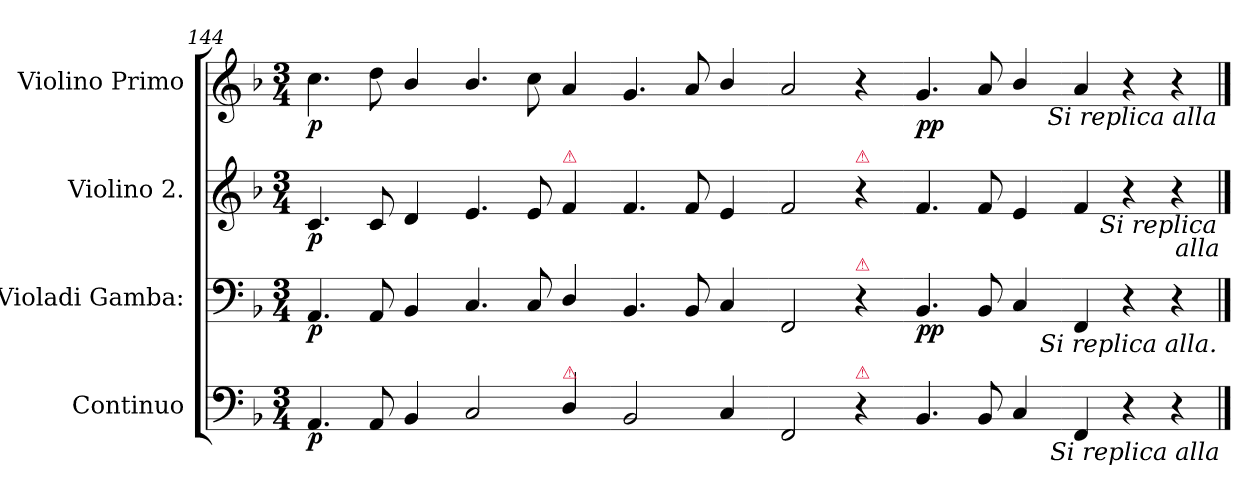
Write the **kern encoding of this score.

**kern	**dynam	**kern	**dynam	**kern	**dynam	**kern	**dynam
*part4	*part4	*part3	*part3	*part2	*part2	*part1	*part1
*staff4	*staff4	*staff3	*staff3	*staff2	*staff2	*staff1	*staff1
*I"Continuo	*	*I"Violadi Gamba:	*	*I"Violino 2.	*	*I"Violino Primo	*
*	*	*	*	*I'vl 2	*	*I'vl 1	*
*clefF4	*	*clefF4	*	*clefG2	*	*clefG2	*
*k[b-]	*	*k[b-]	*	*k[b-]	*	*k[b-]	*
*F:	*	*F:	*	*F:	*	*F:	*
*M3/4	*	*M3/4	*	*M3/4	*	*M3/4	*
=144	=144	=144	=144	=144	=144	=144	=144
4.AA/	p.	4.AA/	p	4.c/	p	4.cc\	p
8AA/	.	8AA/	.	8c/	.	8dd\	.
4BB-/	.	4BB-/	.	4d/	.	4b-/	.
=145-	=145-	=145-	=145-	=145-	=145-	=145-	=145-
2C/	.	4.C/	.	4.e/	.	4.b-/	.
.	.	8C/	.	8e/	.	8cc\	.
!	!	!	!	!LO:TX:a:color=crimson:t=⚠	!	!	!
!LO:TX:a:color=crimson:t=⚠	!	!	!	!	!	!	!
4D/	.	4D/	.	4f/	.	4a/	.
=146-	=146-	=146-	=146-	=146-	=146-	=146-	=146-
2BB-/	.	4.BB-/	.	4.f/	.	4.g/	.
.	.	8BB-/	.	8f/	.	8a/	.
4C/	.	4C/	.	4e/	.	4b-/	.
=147-	=147-	=147-	=147-	=147-	=147-	=147-	=147-
2FF/	.	2FF/	.	2f/	.	2a/	.
!	!	!	!	!LO:TX:a:color=crimson:t=⚠	!	!	!
!	!	!LO:TX:a:color=crimson:t=⚠	!	!	!	!	!
!LO:TX:a:color=crimson:t=⚠	!	!	!	!	!	!	!
4r	.	4r	.	4r	.	4r	.
=148-	=148-	=148-	=148-	=148-	=148-	=148-	=148-
4.BB-/	.	4.BB-/	pp	4.f/	.	4.g/	pp
8BB-/	.	8BB-/	.	8f/	.	8a/	.
4C/	.	4C/	.	4e/	.	4b-/	.
=149-	=149-	=149-	=149-	=149-	=149-	=149-	=149-
4FF/	.	4FF/	.	4f/	.	4a/	.
4r	.	4r	.	4r	.	4r	.
4r	.	4r	.	4r	.	4r	.
!	!	!	!	!	!	!LO:TX:b:i:t=Si replica alla	!
!	!	!	!	!LO:TX:b:i:t=Si replica\nalla	!	!	!
!	!	!LO:TX:b:i:t=Si replica alla.	!	!	!	!	!
!LO:TX:b:i:t=Si replica alla	!	!	!	!	!	!	!
==	==	==	==	==	==	==	==
*-	*-	*-	*-	*-	*-	*-	*-
